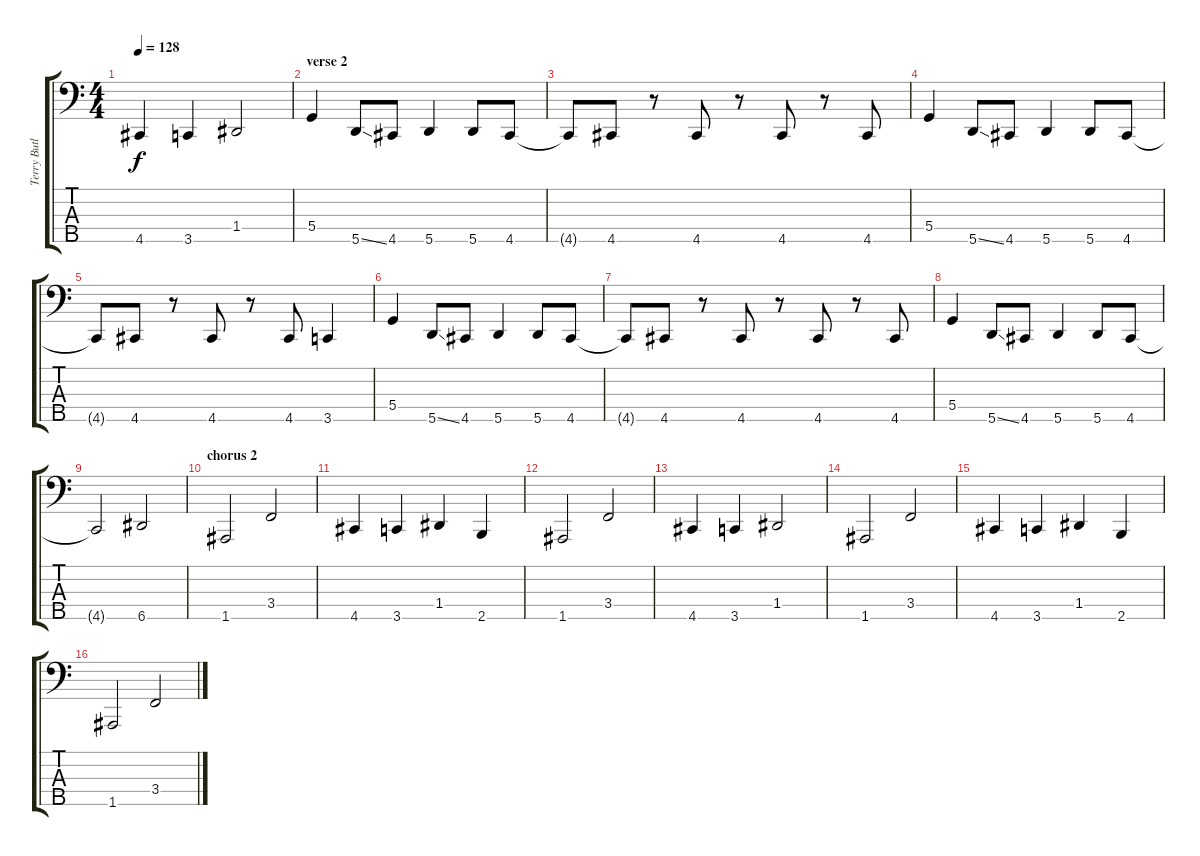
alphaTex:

\track ("Terry Butler" "Terry Butl") {instrument electricbassfinger}
\staff {score tabs}
\tuning (F2 C2 G1 D1 A0) {hide}
\ts (4 4)
\tempo 128
\clef f4
\ks c
4.5.4{dy f} 3.5.4 1.4.2 |
\section ("" "verse 2")
5.4.4 5.5{ss}.8 4.5.8 5.5.4 5.5.8 4.5.8 |
4.5{t}.8 4.5.8 r.8 4.5.8 r.8 4.5.8 r.8 4.5.8 |
5.4.4 5.5{ss}.8 4.5.8 5.5.4 5.5.8 4.5.8 |
4.5{t}.8 4.5.8 r.8 4.5.8 r.8 4.5.8 3.5.4 |
5.4.4 5.5{ss}.8 4.5.8 5.5.4 5.5.8 4.5.8 |
4.5{t}.8 4.5.8 r.8 4.5.8 r.8 4.5.8 r.8 4.5.8 |
5.4.4 5.5{ss}.8 4.5.8 5.5.4 5.5.8 4.5.8 |
4.5{t}.2 6.5.2 |
\section ("" "chorus 2")
1.5.2 3.4.2 |
4.5.4 3.5.4 1.4.4 2.5.4 |
1.5.2 3.4.2 |
4.5.4 3.5.4 1.4.2 |
1.5.2 3.4.2 |
4.5.4 3.5.4 1.4.4 2.5.4 |
1.5.2 3.4.2
